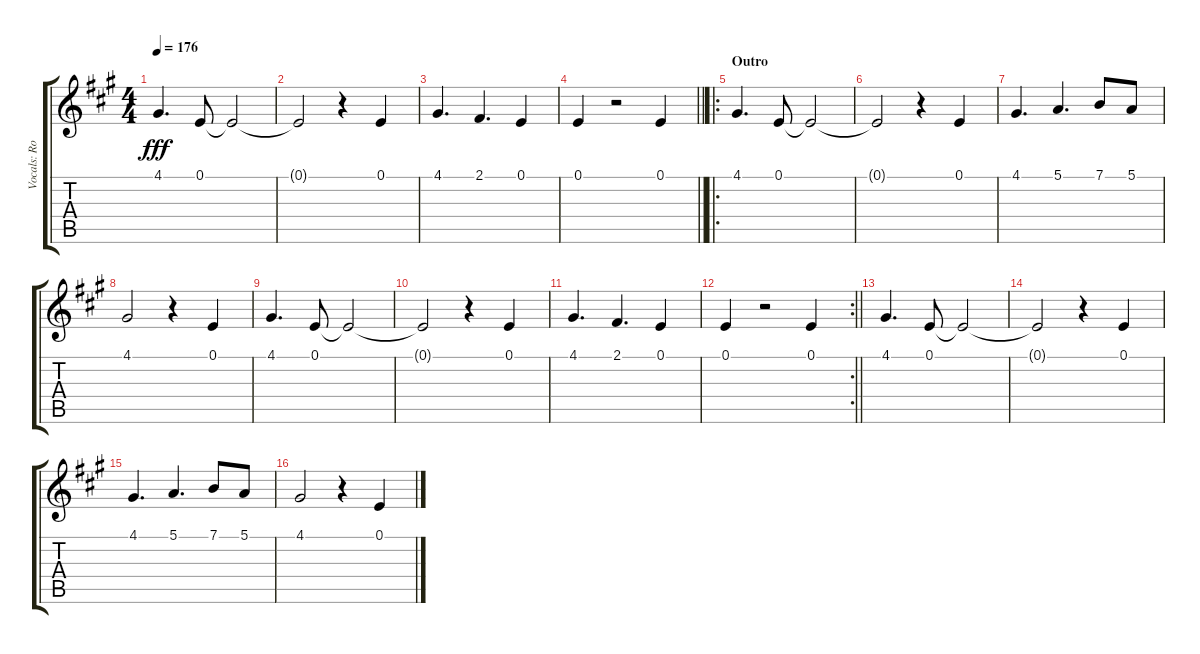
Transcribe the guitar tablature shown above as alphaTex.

\track ("Vocals: Rob" "Vocals: Ro") {instrument lead2sawtooth}
\staff {score tabs}
\tuning (E4 B3 G3 D3 A2 E2) {hide}
\ts (4 4)
\tempo 176
\clef g2
\ks a
4.1.4{d dy fff} 0.1.8 0.1{t}.2 |
0.1{t}.2 r.4 0.1.4 |
4.1.4{d} 2.1.4{d} 0.1.4 |
\barLineRight lightlight
0.1.4 r.2 0.1.4 |
\ro
\section ("" "Outro")
4.1.4{d} 0.1.8 0.1{t}.2 |
0.1{t}.2 r.4 0.1.4 |
4.1.4{d} 5.1.4{d} 7.1.8 5.1.8 |
4.1.2 r.4 0.1.4 |
4.1.4{d} 0.1.8 0.1{t}.2 |
0.1{t}.2 r.4 0.1.4 |
4.1.4{d} 2.1.4{d} 0.1.4 |
\rc 2
\barLineRight lightlight
0.1.4 r.2 0.1.4 |
4.1.4{d} 0.1.8 0.1{t}.2 |
0.1{t}.2 r.4 0.1.4 |
4.1.4{d} 5.1.4{d} 7.1.8 5.1.8 |
4.1.2 r.4 0.1.4
